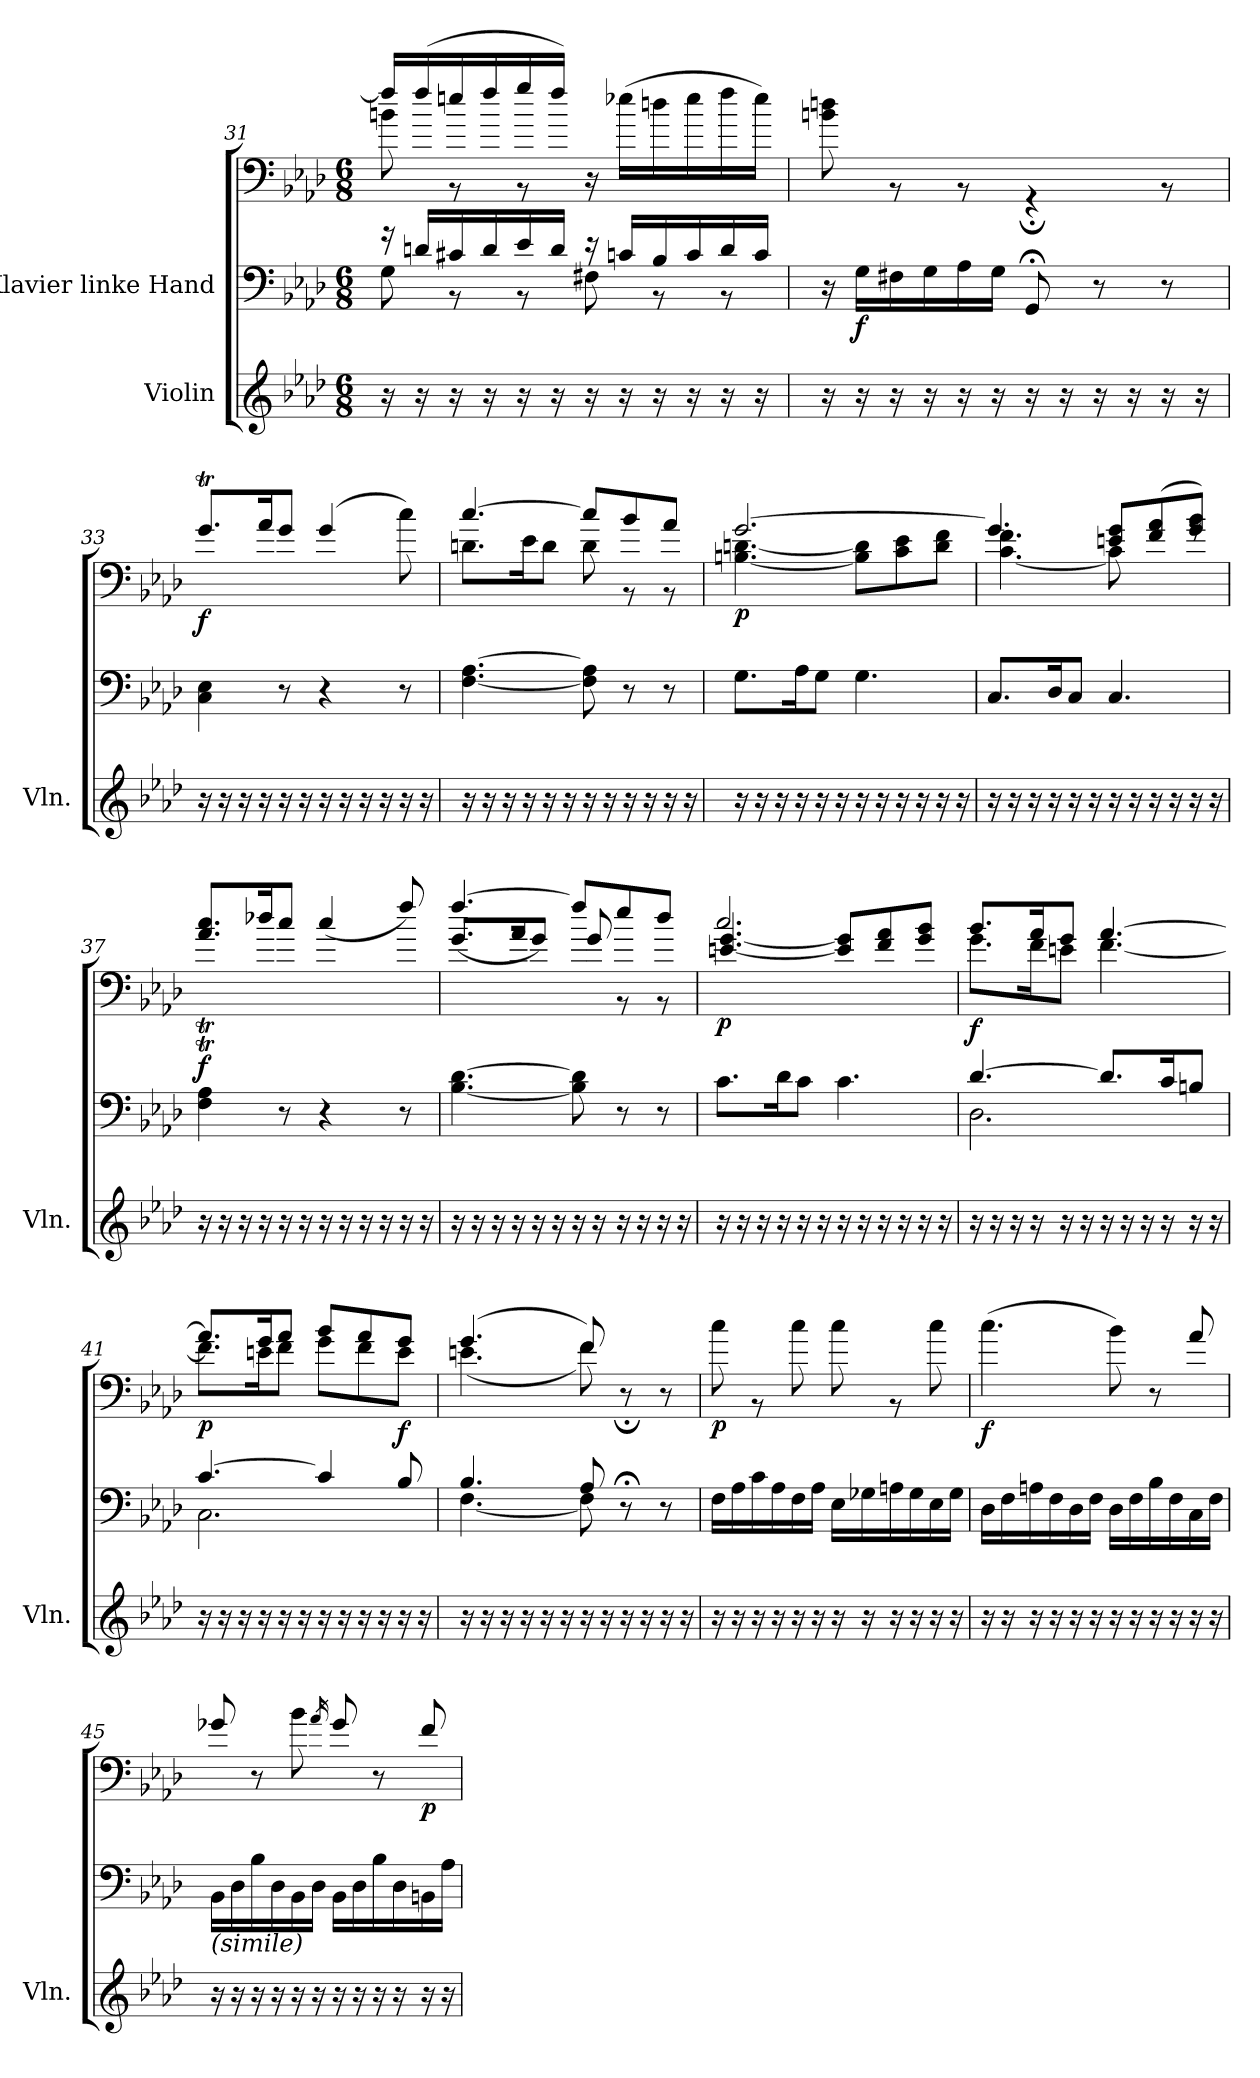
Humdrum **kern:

**kern	**kern	**kern	**dynam
*part2	*part1	*part1	*part1
*staff3	*staff2	*staff1	*staff1/2
*I"Violin	*I"Klavier linke Hand	*	*
*I'Vln.	*	*	*
*clefG2	*clefF4	*clefF4	*
*k[b-e-a-d-]	*k[b-e-a-d-]	*k[b-e-a-d-]	*
*M6/8	*M6/8	*M6/8	*
=31	=31	=31	=31
*	*^	*^	*
16r	16r	8G\	16ff/LL]	8bn\	.
16r	16dn/LL	.	(>16ff/	.	.
16r	16c#X/	8r	16een/	8r	.
16r	16d/	.	16ff/	.	.
16r	16e-/	8r	16gg/	8r	.
16r	16d/JJ	.	16ff/JJ)	.	.
16r	16r	8F#X\	16r	4.ryy	.
16r	16cn/LL	.	(>16ee-X\LL	.	.
16r	16B-/	8r	16ddn\	.	.
16r	16c/	.	16ee-\	.	.
16r	16d/	8r	16ff\	.	.
16r	16c/JJ	.	16ee-\JJ)	.	.
*	*v	*v	*	*	*
!!LO:PB:g=z	!!
=32	=32	=32	=32	=32
16r	16r	2.ryy	8bn\ 8ddn\	.
!	!	!	!	!LO:DY:b=2
16r	16G\LL	.	.	f
16r	16F#X\	.	8r	.
16r	16G\	.	.	.
16r	16A-\	.	8r	.
16r	16G\JJ	.	.	.
16r	8GG;</	.	4r;<	.
16r	.	.	.	.
16r	8r	.	.	.
16r	.	.	.	.
16r	8r	.	8r	.
16r	.	.	.	.
*	*	*v	*v	*
=33	=33	=33	=33
!	!	!	!LO:DY:b
16r	4C\ 4E-\	8.gt/L	f
16r	.	.	.
16r	.	.	.
16r	.	16a-/K	.
16r	8r	8g/J	.
16r	.	.	.
16r	4r	(>4g/	.
16r	.	.	.
16r	.	.	.
16r	.	.	.
16r	8r	8cc\)	.
16r	.	.	.
=34	=34	=34	=34
*	*	*^	*
16r	[4.F\ [4.A-\	[4.cc/	8.dn\L	.
16r	.	.	.	.
16r	.	.	.	.
16r	.	.	16e-\K	.
16r	.	.	8d\J	.
16r	.	.	.	.
16r	8F\] 8A-\]	8cc/L]	8d\	.
16r	.	.	.	.
16r	8r	8b-/	8r	.
16r	.	.	.	.
16r	8r	8a-/J	8r	.
16r	.	.	.	.
!!LO:LB:g=z	!!
=35	=35	=35	=35	=35
!	!	!	!	!LO:DY:b
16r	8.G\L	[2.g/	[4.Bn\ [4.dn\	p
16r	.	.	.	.
16r	.	.	.	.
16r	16A-\K	.	.	.
16r	8G\J	.	.	.
16r	.	.	.	.
16r	4.G\	.	8Bn\] 8d\]L	.
16r	.	.	.	.
16r	.	.	8c\ 8e-\	.
16r	.	.	.	.
16r	.	.	8d\ 8f\J	.
16r	.	.	.	.
=36	=36	=36	=36	=36
16r	8.C/L	4.g/]	[4.c\ 4.f\	.
16r	.	.	.	.
16r	.	.	.	.
16r	16D-/K	.	.	.
16r	8C/J	.	.	.
16r	.	.	.	.
16r	4.C/	8en/ 8g/L	8c\]	.
16r	.	.	.	.
16r	.	(>8f/ 8a-/	8rg	.
16r	.	.	.	.
16r	.	8g/ 8b-/J)	8rg	.
16r	.	.	.	.
=37	=37	=37	=37	=37
!	!	!	!	!LO:DY:b
16r	4F\ 4A-\	2.ryy	8.a-/T 8.cc/TL	f
16r	.	.	.	.
16r	.	.	.	.
16r	.	.	16dd-/K	.
16r	8r	.	8cc/J	.
16r	.	.	.	.
16r	4r	.	(>4cc/	.
16r	.	.	.	.
16r	.	.	.	.
16r	.	.	.	.
16r	8r	.	8ff/)	.
16r	.	.	.	.
=38	=38	=38	=38	=38
16r	[4.B-\ [4.d-\	[4.ff/	(>8.g/L	.
16r	.	.	.	.
16r	.	.	.	.
16r	.	.	16a-/K	.
16r	.	.	8g/J)	.
16r	.	.	.	.
16r	8B-\] 8d-\]	8ff/L]	8g/	.
16r	.	.	.	.
16r	8r	8ee-/	8r	.
16r	.	.	.	.
16r	8r	8dd-/J	8r	.
16r	.	.	.	.
!!LO:LB:g=z	!!
=39	=39	=39	=39	=39
!	!	!	!	!LO:DY:b
16r	8.c\L	2.cc/	[4.en/ [4.g/	p
16r	.	.	.	.
16r	.	.	.	.
16r	16d-\K	.	.	.
16r	8c\J	.	.	.
16r	.	.	.	.
16r	4.c\	.	8e/] 8g/]L	.
16r	.	.	.	.
16r	.	.	8f/ 8a-/	.
16r	.	.	.	.
16r	.	.	8g/ 8b-/J	.
16r	.	.	.	.
=40	=40	=40	=40	=40
*	*^	*	*	*
!	!	!	!	!	!LO:DY:b
16r	[4.d-/	2.D-\	8.b-/L	8.g\L	f
16r	.	.	.	.	.
16r	.	.	.	.	.
16r	.	.	16a-/K	16f\K	.
16r	.	.	8g/J	8en\J	.
16r	.	.	.	.	.
16r	8.d-/L]	.	[4.a-/	[4.f\	.
16r	.	.	.	.	.
16r	.	.	.	.	.
16r	16c/K	.	.	.	.
16r	8Bn/J	.	.	.	.
16r	.	.	.	.	.
=41	=41	=41	=41	=41	=41
!	!	!	!	!	!LO:DY:b
16r	[4.c/	2.C\	8.a-/L]	8.f\L]	p
16r	.	.	.	.	.
16r	.	.	.	.	.
16r	.	.	16g/K	16en\K	.
16r	.	.	8a-/J	8f\J	.
16r	.	.	.	.	.
16r	4c/]	.	8b-/L	8g\L	.
16r	.	.	.	.	.
16r	.	.	8a-/	8f\	.
16r	.	.	.	.	.
!	!	!	!	!	!LO:DY:b
16r	8B-/	.	8g/J	8e\J	f
16r	.	.	.	.	.
!!LO:PB:g=z	!!
=42	=42	=42	=42	=42	=42
16r	4.B-/	[4.F\	(>4.g/	(<4.en\	.
16r	.	.	.	.	.
16r	.	.	.	.	.
16r	.	.	.	.	.
16r	.	.	.	.	.
16r	.	.	.	.	.
16r	8A-/	8F\]	8f/)	8f\)	.
16r	.	.	.	.	.
16r	8r;<	4ryy	8ryy	8r;<	.
16r	.	.	.	.	.
16r	8r	.	8ryy	8r	.
16r	.	.	.	.	.
*	*v	*v	*	*	*
=43	=43	=43	=43	=43
!	!	!	!	!LO:DY:b
16r	16F\LL	2.ryy	8cc\	p
16r	16A-\	.	.	.
16r	16c\	.	8r	.
16r	16A-\	.	.	.
16r	16F\	.	8cc\	.
16r	16A-\JJ	.	.	.
16r	16E-\LL	.	8cc\	.
16r	16G-X\	.	.	.
16r	16An\	.	8r	.
16r	16G-\	.	.	.
16r	16E-\	.	8cc\	.
16r	16G-\JJ	.	.	.
*	*	*v	*v	*
=44	=44	=44	=44
!	!	!	!LO:DY:b
16r	16D-\LL	(>4.cc\	f
16r	16F\	.	.
16r	16An\	.	.
16r	16F\	.	.
16r	16D-\	.	.
16r	16F\JJ	.	.
16r	16D-\LL	8b-\)	.
16r	16F\	.	.
16r	16B-\	8r	.
16r	16F\	.	.
16r	16C\	8a-/	.
16r	16F\JJ	.	.
!!LO:LB:g=z
=45	=45	=45	=45
!	!LO:TX:b:i:t=(simile)	!	!
16r	16BB-\LL	8g-X/	.
16r	16D-\	.	.
16r	16B-\	8r	.
16r	16D-\	.	.
16r	16BB-\	8b-\	.
16r	16D-\JJ	.	.
.	.	16qa-/	.
16r	16BB-\LL	8g-/	.
16r	16D-\	.	.
16r	16B-\	8r	.
16r	16D-\	.	.
!	!	!	!LO:DY:b
16r	16BBn\	8f/	p
16r	16A-\JJ	.	.
=	=	=	=
*-	*-	*-	*-
